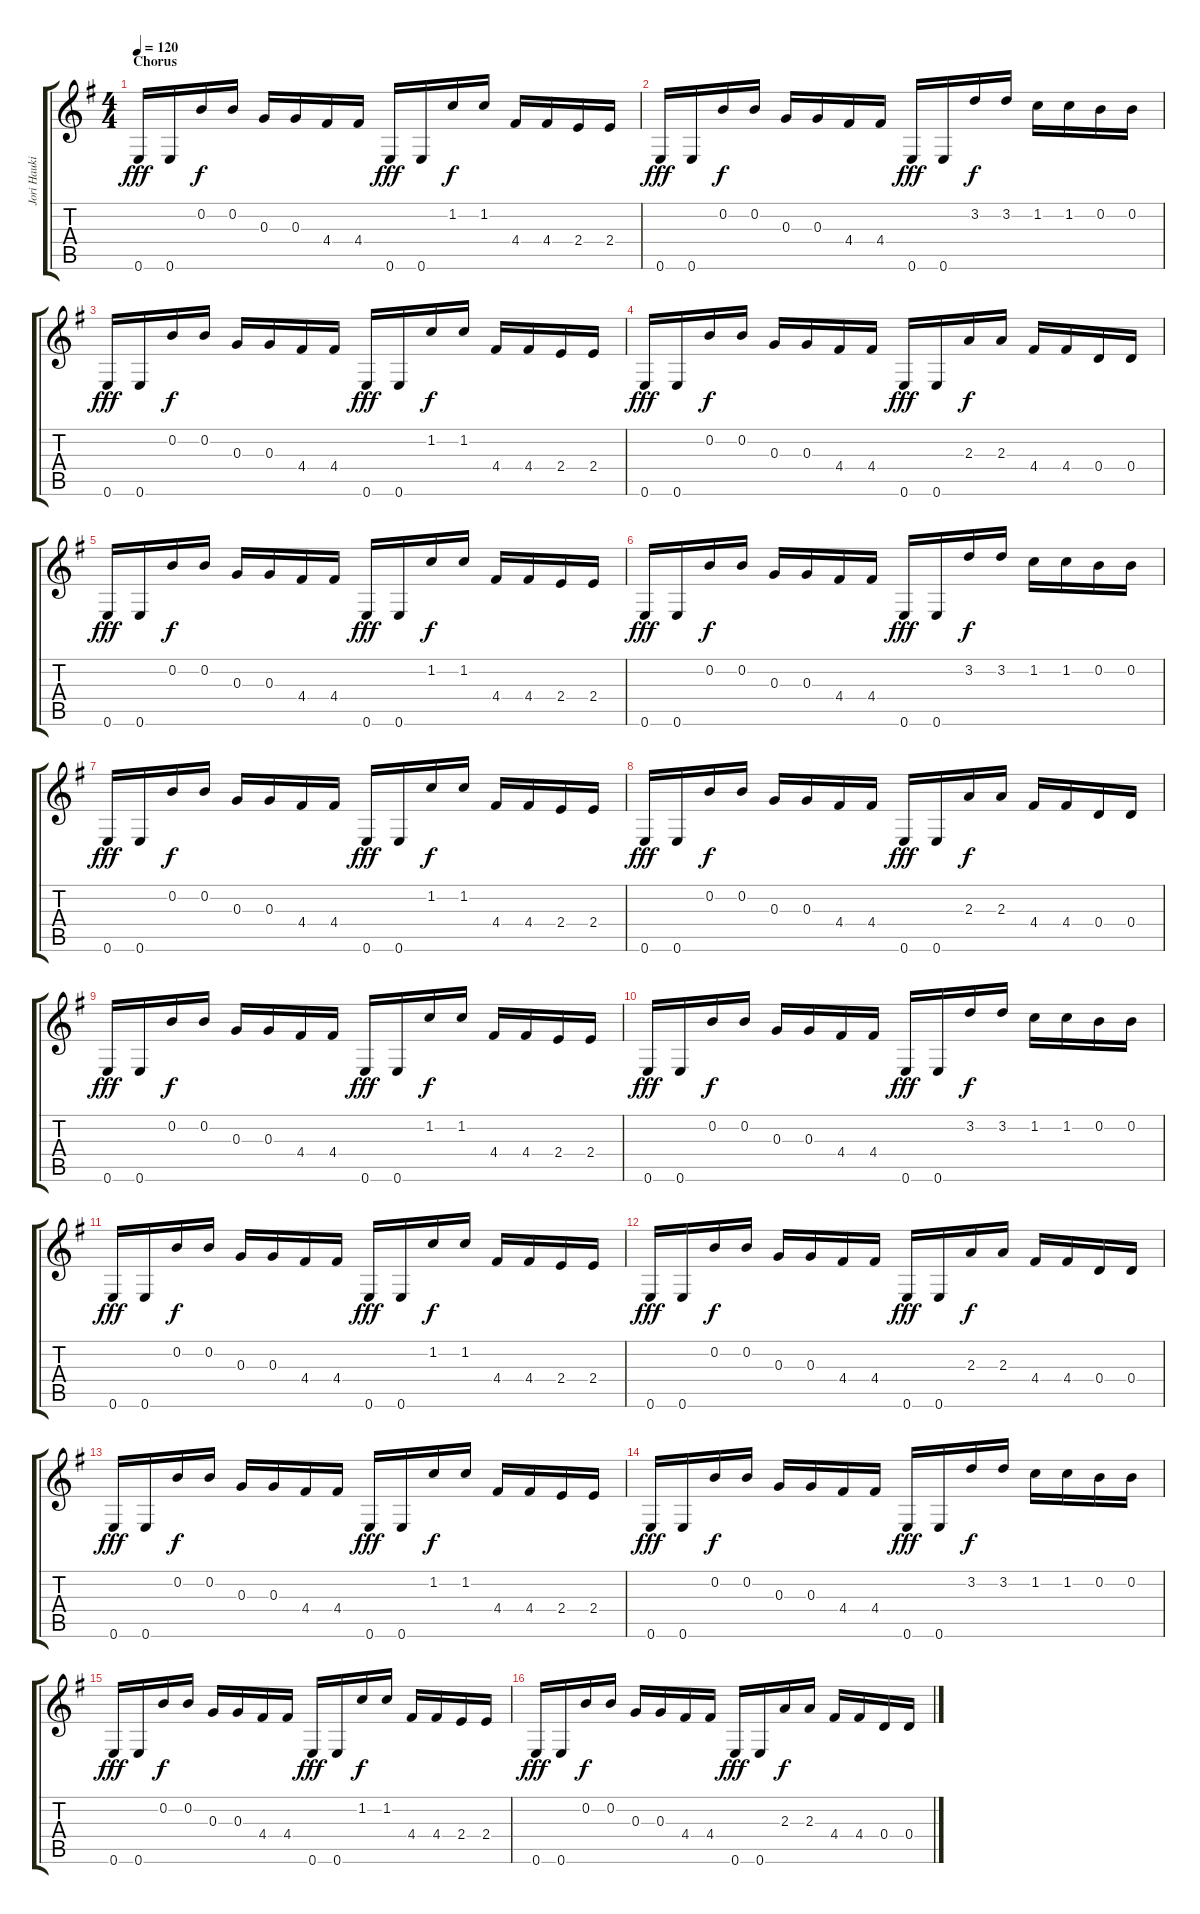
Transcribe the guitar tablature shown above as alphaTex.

\track ("Jori Haukio (guitar)" "Jori Hauki") {instrument distortionguitar}
\staff {score tabs}
\tuning (E4 B3 G3 D3 A2 E2) {hide}
\ts (4 4)
\section ("" "Chorus")
\tempo 120
\clef g2
\ks eminor
0.6.16{dy fff} 0.6.16 0.2.16{dy f} 0.2.16 0.3.16 0.3.16 4.4.16 4.4.16 0.6.16{dy fff} 0.6.16 1.2.16{dy f} 1.2.16 4.4.16 4.4.16 2.4.16 2.4.16 |
0.6.16{dy fff} 0.6.16 0.2.16{dy f} 0.2.16 0.3.16 0.3.16 4.4.16 4.4.16 0.6.16{dy fff} 0.6.16 3.2.16{dy f} 3.2.16 1.2.16 1.2.16 0.2.16 0.2.16 |
0.6.16{dy fff} 0.6.16 0.2.16{dy f} 0.2.16 0.3.16 0.3.16 4.4.16 4.4.16 0.6.16{dy fff} 0.6.16 1.2.16{dy f} 1.2.16 4.4.16 4.4.16 2.4.16 2.4.16 |
0.6.16{dy fff} 0.6.16 0.2.16{dy f} 0.2.16 0.3.16 0.3.16 4.4.16 4.4.16 0.6.16{dy fff} 0.6.16 2.3.16{dy f} 2.3.16 4.4.16 4.4.16 0.4.16 0.4.16 |
0.6.16{dy fff} 0.6.16 0.2.16{dy f} 0.2.16 0.3.16 0.3.16 4.4.16 4.4.16 0.6.16{dy fff} 0.6.16 1.2.16{dy f} 1.2.16 4.4.16 4.4.16 2.4.16 2.4.16 |
0.6.16{dy fff} 0.6.16 0.2.16{dy f} 0.2.16 0.3.16 0.3.16 4.4.16 4.4.16 0.6.16{dy fff} 0.6.16 3.2.16{dy f} 3.2.16 1.2.16 1.2.16 0.2.16 0.2.16 |
0.6.16{dy fff} 0.6.16 0.2.16{dy f} 0.2.16 0.3.16 0.3.16 4.4.16 4.4.16 0.6.16{dy fff} 0.6.16 1.2.16{dy f} 1.2.16 4.4.16 4.4.16 2.4.16 2.4.16 |
0.6.16{dy fff} 0.6.16 0.2.16{dy f} 0.2.16 0.3.16 0.3.16 4.4.16 4.4.16 0.6.16{dy fff} 0.6.16 2.3.16{dy f} 2.3.16 4.4.16 4.4.16 0.4.16 0.4.16 |
0.6.16{dy fff} 0.6.16 0.2.16{dy f} 0.2.16 0.3.16 0.3.16 4.4.16 4.4.16 0.6.16{dy fff} 0.6.16 1.2.16{dy f} 1.2.16 4.4.16 4.4.16 2.4.16 2.4.16 |
0.6.16{dy fff} 0.6.16 0.2.16{dy f} 0.2.16 0.3.16 0.3.16 4.4.16 4.4.16 0.6.16{dy fff} 0.6.16 3.2.16{dy f} 3.2.16 1.2.16 1.2.16 0.2.16 0.2.16 |
0.6.16{dy fff} 0.6.16 0.2.16{dy f} 0.2.16 0.3.16 0.3.16 4.4.16 4.4.16 0.6.16{dy fff} 0.6.16 1.2.16{dy f} 1.2.16 4.4.16 4.4.16 2.4.16 2.4.16 |
0.6.16{dy fff} 0.6.16 0.2.16{dy f} 0.2.16 0.3.16 0.3.16 4.4.16 4.4.16 0.6.16{dy fff} 0.6.16 2.3.16{dy f} 2.3.16 4.4.16 4.4.16 0.4.16 0.4.16 |
0.6.16{dy fff} 0.6.16 0.2.16{dy f} 0.2.16 0.3.16 0.3.16 4.4.16 4.4.16 0.6.16{dy fff} 0.6.16 1.2.16{dy f} 1.2.16 4.4.16 4.4.16 2.4.16 2.4.16 |
0.6.16{dy fff} 0.6.16 0.2.16{dy f} 0.2.16 0.3.16 0.3.16 4.4.16 4.4.16 0.6.16{dy fff} 0.6.16 3.2.16{dy f} 3.2.16 1.2.16 1.2.16 0.2.16 0.2.16 |
0.6.16{dy fff} 0.6.16 0.2.16{dy f} 0.2.16 0.3.16 0.3.16 4.4.16 4.4.16 0.6.16{dy fff} 0.6.16 1.2.16{dy f} 1.2.16 4.4.16 4.4.16 2.4.16 2.4.16 |
0.6.16{dy fff} 0.6.16 0.2.16{dy f} 0.2.16 0.3.16 0.3.16 4.4.16 4.4.16 0.6.16{dy fff} 0.6.16 2.3.16{dy f} 2.3.16 4.4.16 4.4.16 0.4.16 0.4.16
